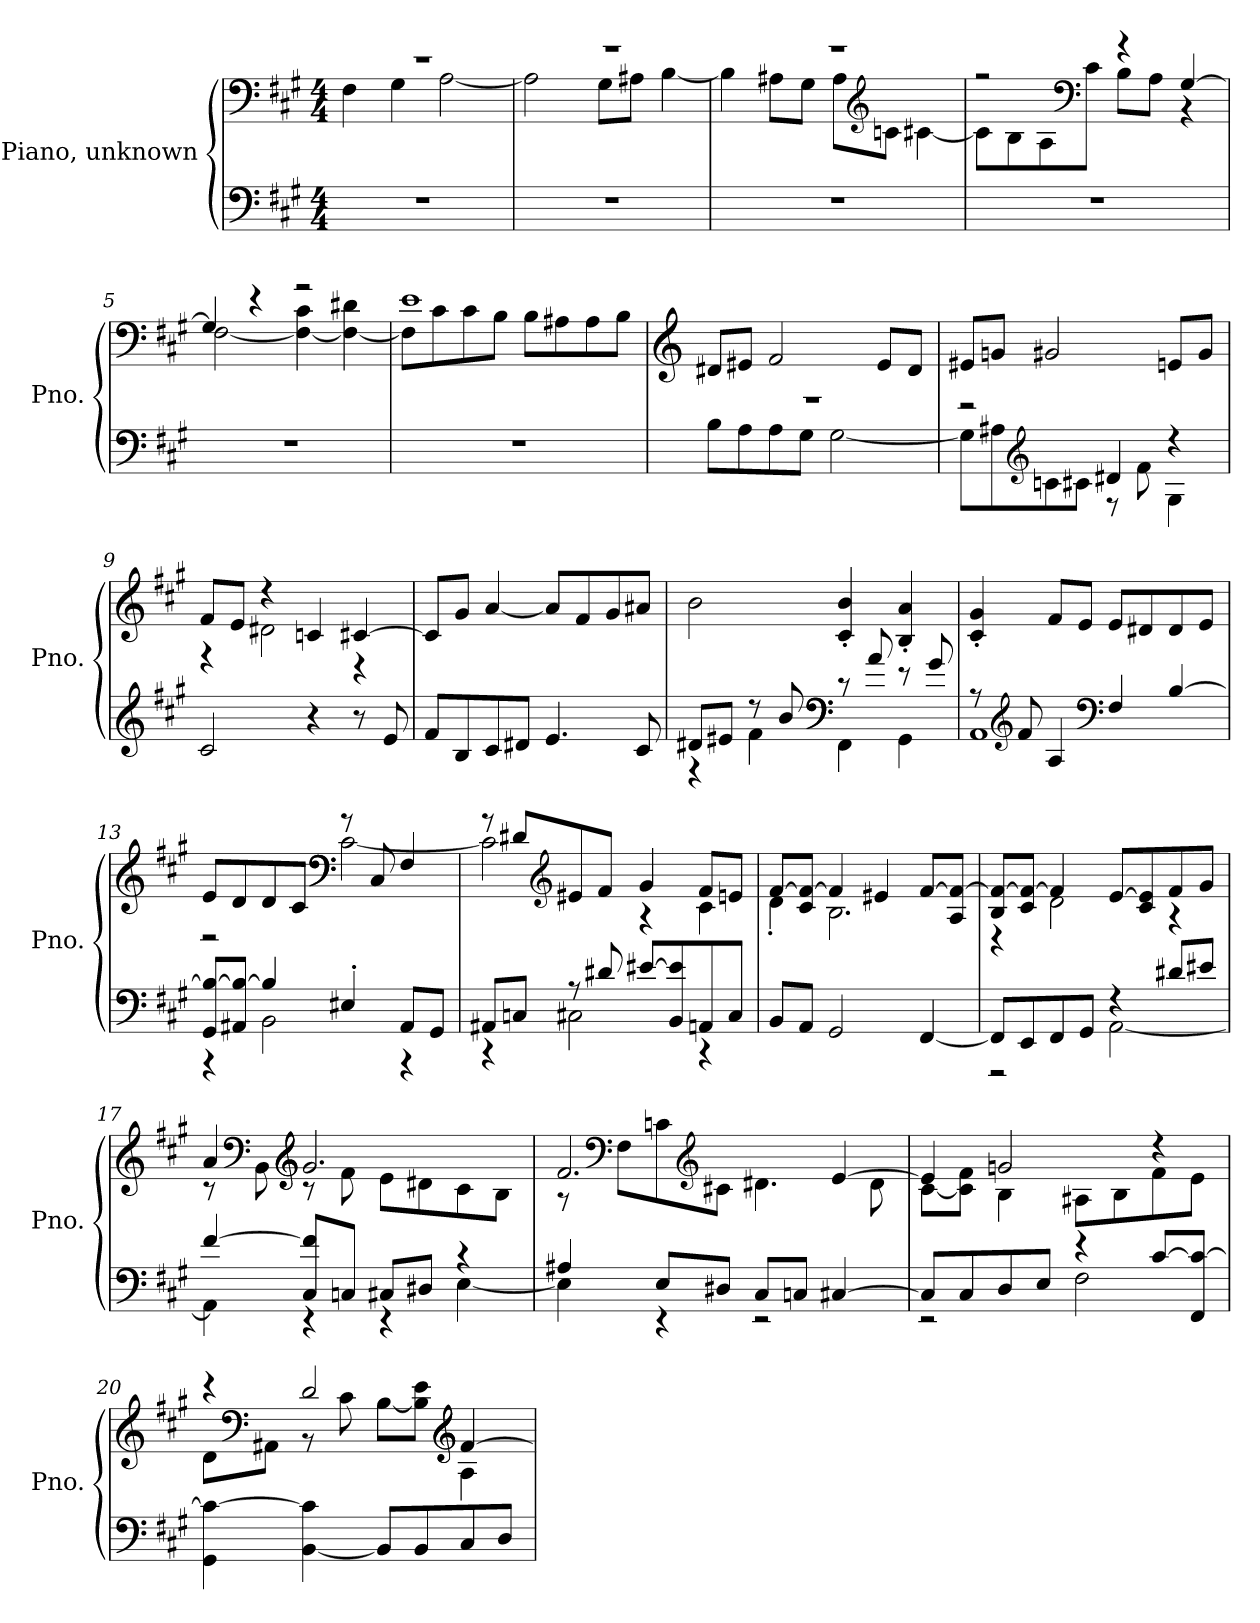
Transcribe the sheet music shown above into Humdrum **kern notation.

**kern	**kern
*part1	*part1
*staff2	*staff1
*I"Piano, unknown	*
*I'Pno.	*
*clefF4	*clefF4
*k[f#c#g#]	*k[f#c#g#]
*M4/4	*M4/4
*MM130	*MM130
=1	=1
*	*^
1r	1r	4F#\
.	.	4G#\
.	.	[2A\
=2	=2	=2
1r	1r	2A\]
.	.	8G#\L
.	.	8A#X\J
.	.	[4B\
=3	=3	=3
1r	1r	4B\]
.	.	8A#X\L
.	.	8G#\J
.	.	8A#\L
*	*clefG2	*
.	.	8cn\J
.	.	[4c#X\
=4	=4	=4
1r	2r	8c#\L]
.	.	8B\
.	.	8A\
*	*clefF4	*
.	.	8c#\J
.	4r	8B\L
.	.	8A\J
.	[4G#/	4r
=5	=5	=5
1r	4G#/]	[2F#\
.	4r	.
.	2r	4F#\_ 4c#\
.	.	4F#\_ 4d#X\
!!LO:LB:g=z	!!
=6	=6	=6
1r	1e	8F#\L]
.	.	8c#\
.	.	8c#\
.	.	8B\J
.	.	8B\L
.	.	8A#X\
.	.	8A#\
.	.	8B\J
*	*v	*v
=7	=7
*	*clefG2
*^	*
1r	8B\L	8d#X/L
.	8A\	8e#X/J
.	8A\	2f#/
.	8G#\J	.
.	[2G#\	.
.	.	8e#/L
.	.	8d#/J
=8	=8	=8
2r	8G#\L]	8e#X/L
.	8A#X\	8gn/J
*clefG2	*	*
.	8cn\	2g#X/
.	8c#X\J	.
4d#X/	8r	.
.	8f#\	.
4r	4G#\	8en/L
.	.	8g#/J
*v	*v	*
=9	=9
*	*^
2c#/	8f#/L	4r
.	8e/J	.
.	4r	2d#X\
4r	4cn/	.
8r	[4c#X/	4r
8e/	.	.
*	*v	*v
!!LO:LB:g=z
=10	=10
8f#/L	8c#/L]
8B/	8g#/J
8c#/	[4a/
8d#X/J	.
4.e/	8a/L]
.	8f#/
.	8g#/
8c#/	8a#X/J
=11	=11
*^	*
8d#X/L	4r	2b\
8e#X/J	.	.
8r	4f#\	.
8b/	.	.
*clefF4	*	*
8r	4FF#\	4c#/' 4b/'
8a/	.	.
8r	4GG#\	4B/' 4a/'
8g#/	.	.
=12	=12	=12
8r	1AA	4c#/' 4g#/'
*clefG2	*	*
8f#/	.	.
4A/	.	8f#/L
.	.	8e/J
*clefF4	*	*
4F#/	.	8e/L
.	.	8d#X/
[4B/	.	8d#/
.	.	8e/J
!!LO:LB:g=z
=13	=13	=13
*	*	*^
8GG#/ 8B/_L	4r	8e/L	2r
8AA#X/ 8B/_J	.	8d/	.
4B/]	2BB\	8d/	.
.	.	8c#/J	.
*	*	*clefF4	*
4E#X'/	.	8r	[2c#\
.	.	8C#/	.
8AA#/L	4r	4F#/	.
8GG#/J	.	.	.
=14	=14	=14	=14
8AA#X/L	4r	8r	2c#\]
8Cn/J	.	8d#X/L	.
*	*	*clefG2	*
8r	2C#X\	8e#X/	.
8d#X/	.	8f#/J	.
[8e#X/L	.	4g#/	4r
8BB/ 8e#/]	.	.	.
8AAn/	4r	8f#/L	4c#\
8C#/J	.	8en/J	.
*v	*v	*	*
=15	=15	=15
8BB/L	[8f#/L	4d'\
8AA/J	8c#/ 8f#/_J	.
2GG#/	4f#/]	2.B\
.	4e#X/	.
[4FF#/	[8f#/L	.
.	8A/ 8f#/_J	.
!!LO:LB:g=z	!!
=16	=16	=16
*^	*	*
8FF#/L]	2r	8B/ 8f#/_L	4r
8EE/	.	8c#/ 8f#/_J	.
8FF#/	.	4f#/]	2d\
8GG#/J	.	.	.
4r	[2AA\	[8e/L	.
.	.	8c#/ 8e/]	.
8d#X/L	.	8f#/	4r
8e#X/J	.	8g#/J	.
=17	=17	=17	=17
[4f#/	4AA\]	4a/	8r
*	*	*clefF4	*
.	.	.	8BB\
*	*	*clefG2	*
8C#/ 8f#/]L	4r	2.g#/	8r
8Cn/J	.	.	8f#\
8C#X/L	4r	.	8e\L
8D#X/J	.	.	8d#X\
4r	[4E\	.	8c#\
.	.	.	8B\J
=18	=18	=18	=18
4A#X/	4E\]	2.f#/	8r
*	*	*clefF4	*
.	.	.	8F#\L
8E/L	4r	.	8cn\
*	*	*clefG2	*
8D#X/J	.	.	8c#X\J
8C#/L	2r	.	4.d#X\
8Cn/J	.	.	.
[4C#X/	.	[4e/	.
.	.	.	8d#\
!!LO:LB:g=z	!!
=19	=19	=19	=19
8C#/L]	2r	4e/]	[8c#\L
8C#/	.	.	8c#\] 8f#\J
8D/	.	2gn/	4B\
8E/J	.	.	.
4r	2F#\	.	8A#X\L
.	.	.	8B\
[8c#/L	.	4r	8f#\
8FF#/ 8c#/_J	.	.	8e\J
*v	*v	*	*
=20	=20	=20
4GG#\ 4c#\_	4r	8d\L
*	*clefF4	*
.	.	8AA#X\J
[4BB\ 4c#\]	2d/	8r
.	.	8c#\
8BB/L]	.	[8B\L
8BB/	.	8B\] 8e\J
*	*clefG2	*
8C#/	[4f#/	4A\
8D/J	.	.
*	*v	*v
=	=
*-	*-
